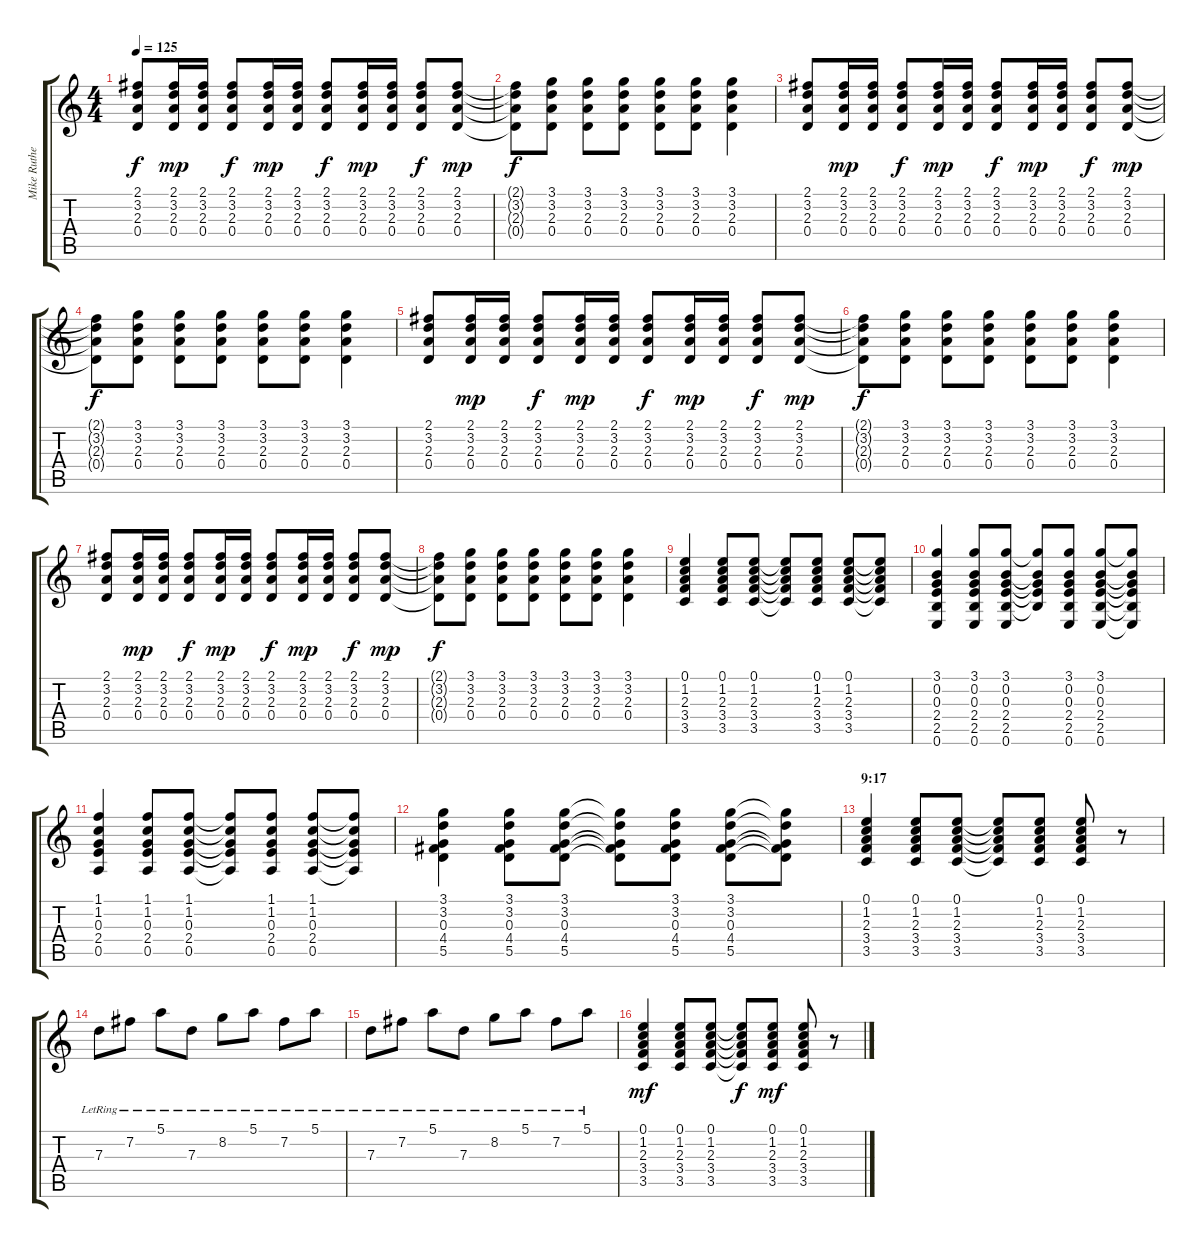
\track ("Mike Rutherford (12-string guitar 1)" "Mike Ruthe") {instrument acousticguitarnylon}
\staff {score tabs}
\tuning (E4 B3 G3 D3 A2 E2) {hide}
\ts (4 4)
\tempo 125
\clef g2
\ks c
(2.1 3.2 2.3 0.4).8{dy f} (2.1 3.2 2.3 0.4).16{dy mp} (2.1 3.2 2.3 0.4).16 (2.1 3.2 2.3 0.4).8{dy f} (2.1 3.2 2.3 0.4).16{dy mp} (2.1 3.2 2.3 0.4).16 (2.1 3.2 2.3 0.4).8{dy f} (2.1 3.2 2.3 0.4).16{dy mp} (2.1 3.2 2.3 0.4).16 (2.1 3.2 2.3 0.4).8{dy f} (2.1 3.2 2.3 0.4).8{dy mp} |
(2.1{t} 3.2{t} 2.3{t} 0.4{t}).8{dy f} (3.1 3.2 2.3 0.4).8 (3.1 3.2 2.3 0.4).8 (3.1 3.2 2.3 0.4).8 (3.1 3.2 2.3 0.4).8 (3.1 3.2 2.3 0.4).8 (3.1 3.2 2.3 0.4).4 |
(2.1 3.2 2.3 0.4).8 (2.1 3.2 2.3 0.4).16{dy mp} (2.1 3.2 2.3 0.4).16 (2.1 3.2 2.3 0.4).8{dy f} (2.1 3.2 2.3 0.4).16{dy mp} (2.1 3.2 2.3 0.4).16 (2.1 3.2 2.3 0.4).8{dy f} (2.1 3.2 2.3 0.4).16{dy mp} (2.1 3.2 2.3 0.4).16 (2.1 3.2 2.3 0.4).8{dy f} (2.1 3.2 2.3 0.4).8{dy mp} |
(2.1{t} 3.2{t} 2.3{t} 0.4{t}).8{dy f} (3.1 3.2 2.3 0.4).8 (3.1 3.2 2.3 0.4).8 (3.1 3.2 2.3 0.4).8 (3.1 3.2 2.3 0.4).8 (3.1 3.2 2.3 0.4).8 (3.1 3.2 2.3 0.4).4 |
(2.1 3.2 2.3 0.4).8 (2.1 3.2 2.3 0.4).16{dy mp} (2.1 3.2 2.3 0.4).16 (2.1 3.2 2.3 0.4).8{dy f} (2.1 3.2 2.3 0.4).16{dy mp} (2.1 3.2 2.3 0.4).16 (2.1 3.2 2.3 0.4).8{dy f} (2.1 3.2 2.3 0.4).16{dy mp} (2.1 3.2 2.3 0.4).16 (2.1 3.2 2.3 0.4).8{dy f} (2.1 3.2 2.3 0.4).8{dy mp} |
(2.1{t} 3.2{t} 2.3{t} 0.4{t}).8{dy f} (3.1 3.2 2.3 0.4).8 (3.1 3.2 2.3 0.4).8 (3.1 3.2 2.3 0.4).8 (3.1 3.2 2.3 0.4).8 (3.1 3.2 2.3 0.4).8 (3.1 3.2 2.3 0.4).4 |
(2.1 3.2 2.3 0.4).8 (2.1 3.2 2.3 0.4).16{dy mp} (2.1 3.2 2.3 0.4).16 (2.1 3.2 2.3 0.4).8{dy f} (2.1 3.2 2.3 0.4).16{dy mp} (2.1 3.2 2.3 0.4).16 (2.1 3.2 2.3 0.4).8{dy f} (2.1 3.2 2.3 0.4).16{dy mp} (2.1 3.2 2.3 0.4).16 (2.1 3.2 2.3 0.4).8{dy f} (2.1 3.2 2.3 0.4).8{dy mp} |
(2.1{t} 3.2{t} 2.3{t} 0.4{t}).8{dy f} (3.1 3.2 2.3 0.4).8 (3.1 3.2 2.3 0.4).8 (3.1 3.2 2.3 0.4).8 (3.1 3.2 2.3 0.4).8 (3.1 3.2 2.3 0.4).8 (3.1 3.2 2.3 0.4).4 |
(0.1 1.2 2.3 3.4 3.5).4 (0.1 1.2 2.3 3.4 3.5).8 (0.1 1.2 2.3 3.4 3.5).8 (0.1{t} 1.2{t} 2.3{t} 3.4{t} 3.5{t}).8 (0.1 1.2 2.3 3.4 3.5).8 (0.1 1.2 2.3 3.4 3.5).8 (0.1{t} 1.2{t} 2.3{t} 3.4{t} 3.5{t}).8 |
(3.1 0.2 0.3 2.4 2.5 0.6).4 (3.1 0.2 0.3 2.4 2.5 0.6).8 (3.1 0.2 0.3 2.4 2.5 0.6).8 (3.1{t} 0.2{t} 0.3{t} 2.4{t} 2.5{t}).8 (3.1 0.2 0.3 2.4 2.5 0.6).8 (3.1 0.2 0.3 2.4 2.5 0.6).8 (3.1{t} 0.2{t} 0.3{t} 2.4{t} 2.5{t} 0.6{t}).8 |
(1.1 1.2 0.3 2.4 0.5).4 (1.1 1.2 0.3 2.4 0.5).8 (1.1 1.2 0.3 2.4 0.5).8 (1.1{t} 1.2{t} 0.3{t} 2.4{t} 0.5{t}).8 (1.1 1.2 0.3 2.4 0.5).8 (1.1 1.2 0.3 2.4 0.5).8 (1.1{t} 1.2{t} 0.3{t} 2.4{t} 0.5{t}).8 |
(3.1 3.2 0.3 4.4 5.5).4 (3.1 3.2 0.3 4.4 5.5).8 (3.1 3.2 0.3 4.4 5.5).8 (3.1{t} 3.2{t} 0.3{t} 4.4{t} 5.5{t}).8 (3.1 3.2 0.3 4.4 5.5).8 (3.1 3.2 0.3 4.4 5.5).8 (3.1{t} 3.2{t} 0.3{t} 4.4{t} 5.5{t}).8 |
\section ("" "9:17")
(0.1 1.2 2.3 3.4 3.5).4{balance 4} (0.1 1.2 2.3 3.4 3.5).8 (0.1 1.2 2.3 3.4 3.5).8 (0.1{t} 1.2{t} 2.3{t} 3.4{t} 3.5{t}).8 (0.1 1.2 2.3 3.4 3.5).8 (0.1 1.2 2.3 3.4 3.5).8 r.8 |
7.3{lr}.8 7.2{lr}.8 5.1{lr}.8 7.3{lr}.8 8.2{lr}.8 5.1{lr}.8 7.2{lr}.8 5.1{lr}.8 |
7.3{lr}.8 7.2{lr}.8 5.1{lr}.8 7.3{lr}.8 8.2{lr}.8 5.1{lr}.8 7.2{lr}.8 5.1{lr}.8 |
(0.1 1.2 2.3 3.4 3.5).4{dy mf} (0.1 1.2 2.3 3.4 3.5).8 (0.1 1.2 2.3 3.4 3.5).8 (0.1{t} 1.2{t} 2.3{t} 3.4{t} 3.5{t}).8{dy f} (0.1 1.2 2.3 3.4 3.5).8{dy mf} (0.1 1.2 2.3 3.4 3.5).8 r.8
